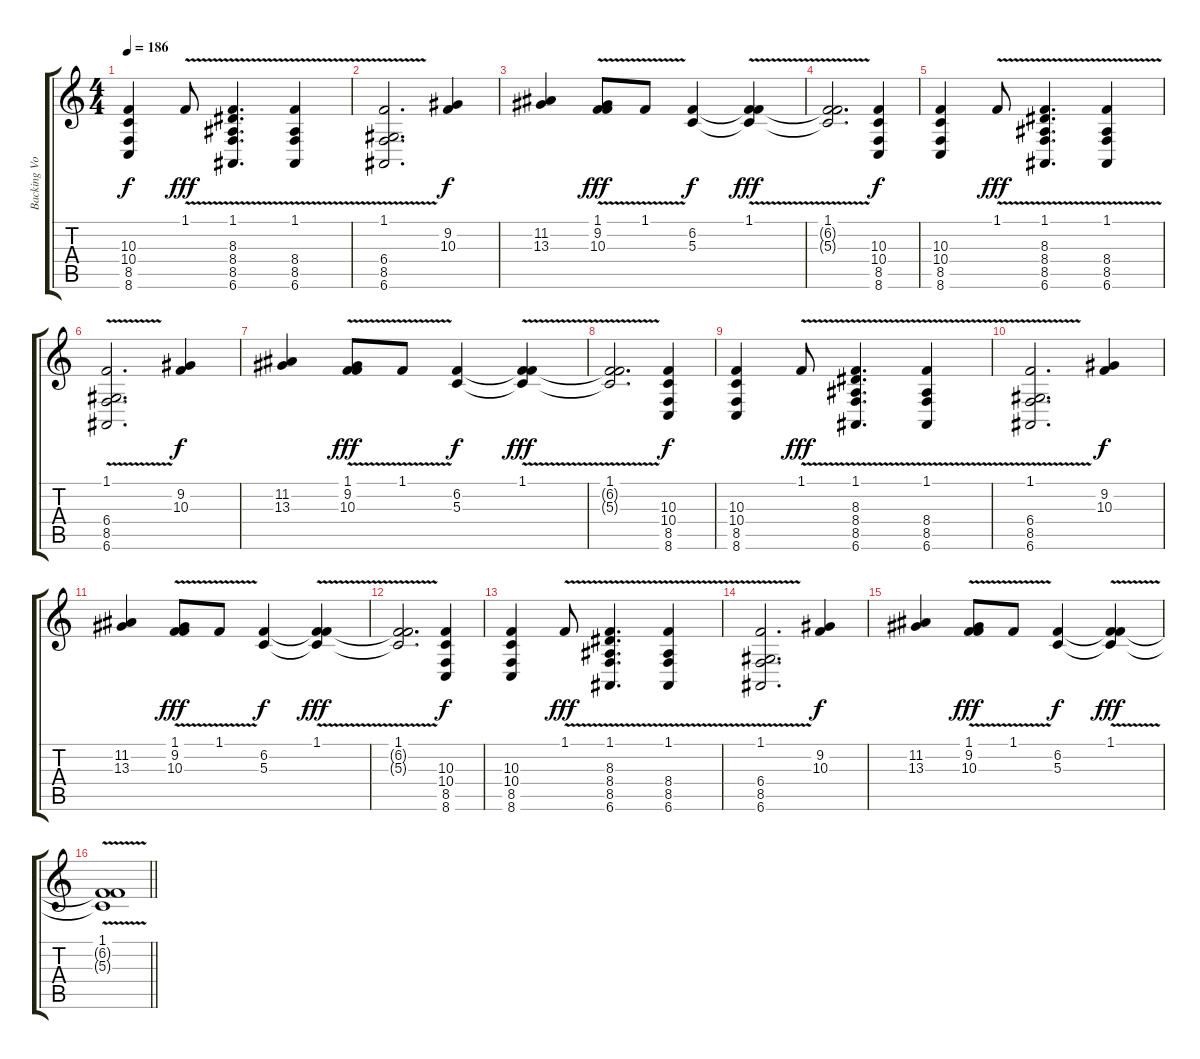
\track ("Backing Vocals" "Backing Vo") {instrument voiceoohs}
\staff {score tabs}
\tuning (E4 B3 G3 D3 A2 E2) {hide}
\ts (4 4)
\section ("" "")
\tempo 186
\clef g2
\ks c
(10.3 10.4 8.5 8.6).4{dy f} 1.1{v}.8{dy fff} (1.1{v} 8.3 8.4 8.5 6.6).4{d} (1.1{v} 8.4 8.5 6.6).4 |
(1.1{v} 6.4 8.5 6.6).2{d} (9.2 10.3).4{dy f} |
(11.2 13.3).4 (1.1{v} 9.2 10.3).8{dy fff} 1.1{v}.8 (6.2 5.3).4{dy f} (1.1{v} 6.2{t} 5.3{t}).4{dy fff} |
(1.1{v} 6.2{t} 5.3{t}).2{d} (10.3 10.4 8.5 8.6).4{dy f} |
(10.3 10.4 8.5 8.6).4 1.1{v}.8{dy fff} (1.1{v} 8.3 8.4 8.5 6.6).4{d} (1.1{v} 8.4 8.5 6.6).4 |
(1.1{v} 6.4 8.5 6.6).2{d} (9.2 10.3).4{dy f} |
(11.2 13.3).4 (1.1{v} 9.2 10.3).8{dy fff} 1.1{v}.8 (6.2 5.3).4{dy f} (1.1{v} 6.2{t} 5.3{t}).4{dy fff} |
(1.1{v} 6.2{t} 5.3{t}).2{d} (10.3 10.4 8.5 8.6).4{dy f} |
(10.3 10.4 8.5 8.6).4 1.1{v}.8{dy fff} (1.1{v} 8.3 8.4 8.5 6.6).4{d} (1.1{v} 8.4 8.5 6.6).4 |
(1.1{v} 6.4 8.5 6.6).2{d} (9.2 10.3).4{dy f} |
(11.2 13.3).4 (1.1{v} 9.2 10.3).8{dy fff} 1.1{v}.8 (6.2 5.3).4{dy f} (1.1{v} 6.2{t} 5.3{t}).4{dy fff} |
(1.1{v} 6.2{t} 5.3{t}).2{d} (10.3 10.4 8.5 8.6).4{dy f} |
(10.3 10.4 8.5 8.6).4 1.1{v}.8{dy fff} (1.1{v} 8.3 8.4 8.5 6.6).4{d} (1.1{v} 8.4 8.5 6.6).4 |
(1.1{v} 6.4 8.5 6.6).2{d} (9.2 10.3).4{dy f} |
(11.2 13.3).4 (1.1{v} 9.2 10.3).8{dy fff} 1.1{v}.8 (6.2 5.3).4{dy f} (1.1{v} 6.2{t} 5.3{t}).4{dy fff} |
\barLineRight lightlight
(1.1{v} 6.2{t} 5.3{t}).1
